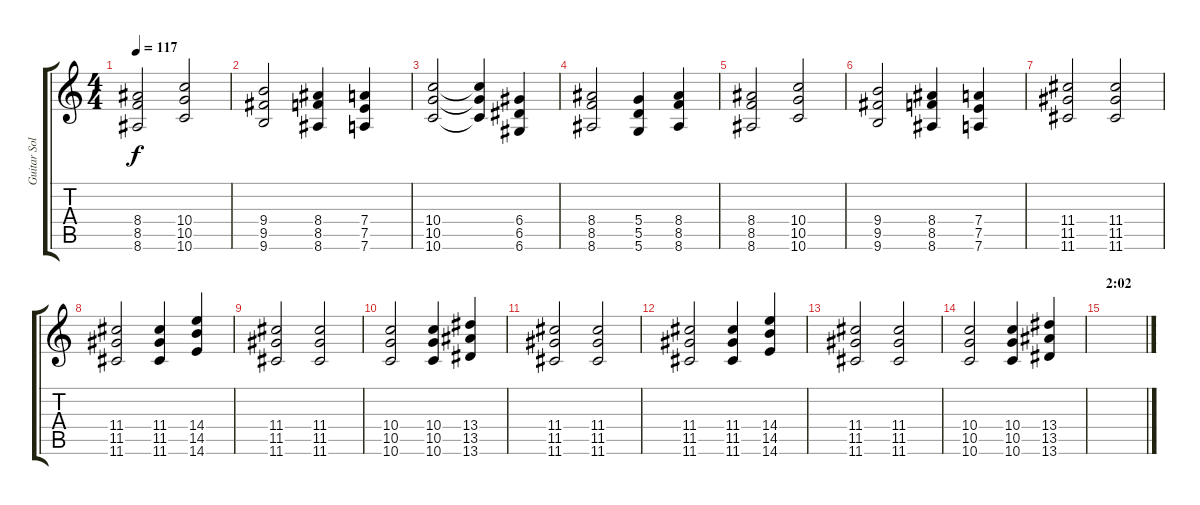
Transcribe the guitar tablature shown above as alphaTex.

\track ("Guitar Solo" "Guitar Sol") {instrument distortionguitar}
\staff {score tabs}
\tuning (E4 B3 G3 D3 A2 D2) {hide}
\ts (4 4)
\tempo 117
\clef g2
\ks c
(8.4 8.5 8.6).2{dy f} (10.4 10.5 10.6).2 |
(9.4 9.5 9.6).2 (8.4 8.5 8.6).4 (7.4 7.5 7.6).4 |
(10.4 10.5 10.6).2{instrument distortionguitar} (10.4{t} 10.5{t} 10.6{t}).4 (6.4 6.5 6.6).4 |
(8.4 8.5 8.6).2 (5.4 5.5 5.6).4 (8.4 8.5 8.6).4 |
(8.4 8.5 8.6).2 (10.4 10.5 10.6).2 |
(9.4 9.5 9.6).2 (8.4 8.5 8.6).4 (7.4 7.5 7.6).4 |
(11.4 11.5 11.6).2{instrument distortionguitar} (11.4 11.5 11.6).2 |
(11.4 11.5 11.6).2 (11.4 11.5 11.6).4 (14.4 14.5 14.6).4 |
(11.4 11.5 11.6).2 (11.4 11.5 11.6).2 |
(10.4 10.5 10.6).2 (10.4 10.5 10.6).4 (13.4 13.5 13.6).4 |
(11.4 11.5 11.6).2{instrument distortionguitar} (11.4 11.5 11.6).2 |
(11.4 11.5 11.6).2 (11.4 11.5 11.6).4 (14.4 14.5 14.6).4 |
(11.4 11.5 11.6).2 (11.4 11.5 11.6).2 |
(10.4 10.5 10.6).2 (10.4 10.5 10.6).4 (13.4 13.5 13.6).4 |
\section ("" "2:02")
